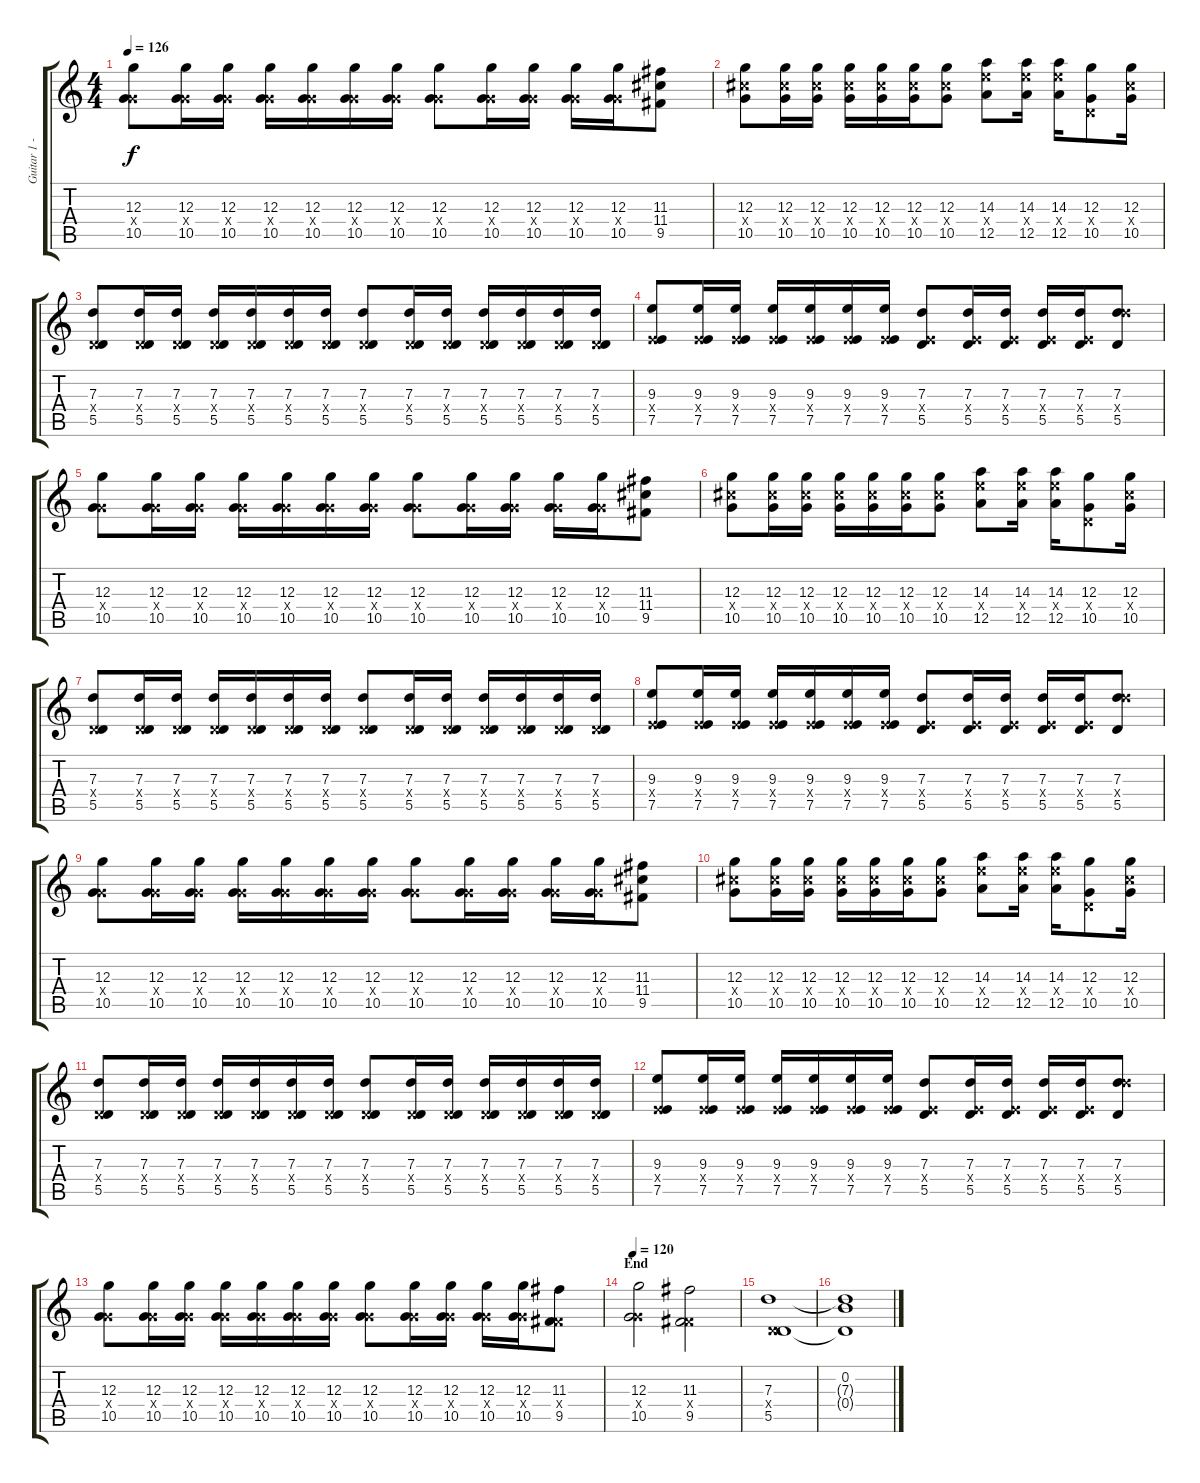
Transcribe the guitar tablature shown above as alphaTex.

\track ("Guitar 1 - Mathias" "Guitar 1 -") {instrument distortionguitar}
\staff {score tabs}
\tuning (E4 B3 G3 D3 A2 E2) {hide}
\ts (4 4)
\tempo 126
\clef g2
\ks c
(12.3 5.4{x} 10.5).8{dy f} (12.3 5.4{x} 10.5).16 (12.3 5.4{x} 10.5).16 (12.3 5.4{x} 10.5).16 (12.3 5.4{x} 10.5).16 (12.3 5.4{x} 10.5).16 (12.3 5.4{x} 10.5).16 (12.3 5.4{x} 10.5).8 (12.3 5.4{x} 10.5).16 (12.3 5.4{x} 10.5).16 (12.3 5.4{x} 10.5).16 (12.3 5.4{x} 10.5).16 (11.3 11.4 9.5).8 |
(12.3 11.4{x} 10.5).8 (12.3 11.4{x} 10.5).16 (12.3 11.4{x} 10.5).16 (12.3 11.4{x} 10.5).16 (12.3 11.4{x} 10.5).16 (12.3 11.4{x} 10.5).16 (12.3 11.4{x} 10.5).8 (14.3 14.4{x} 12.5).8 (14.3 14.4{x} 12.5).16 (14.3 14.4{x} 12.5).16 (12.3 0.4{x} 10.5).8 (12.3 11.4{x} 10.5).16 |
(7.3 0.4{x} 5.5).8 (7.3 0.4{x} 5.5).16 (7.3 0.4{x} 5.5).16 (7.3 0.4{x} 5.5).16 (7.3 0.4{x} 5.5).16 (7.3 0.4{x} 5.5).16 (7.3 0.4{x} 5.5).16 (7.3 0.4{x} 5.5).8 (7.3 0.4{x} 5.5).16 (7.3 0.4{x} 5.5).16 (7.3 0.4{x} 5.5).16 (7.3 0.4{x} 5.5).16 (7.3 0.4{x} 5.5).16 (7.3 0.4{x} 5.5).16 |
(9.3 2.4{x} 7.5).8 (9.3 2.4{x} 7.5).16 (9.3 2.4{x} 7.5).16 (9.3 2.4{x} 7.5).16 (9.3 2.4{x} 7.5).16 (9.3 2.4{x} 7.5).16 (9.3 2.4{x} 7.5).16 (7.3 2.4{x} 5.5).8 (7.3 2.4{x} 5.5).16 (7.3 2.4{x} 5.5).16 (7.3 2.4{x} 5.5).16 (7.3 2.4{x} 5.5).16 (7.3 12.4{x} 5.5).8 |
(12.3 5.4{x} 10.5).8 (12.3 5.4{x} 10.5).16 (12.3 5.4{x} 10.5).16 (12.3 5.4{x} 10.5).16 (12.3 5.4{x} 10.5).16 (12.3 5.4{x} 10.5).16 (12.3 5.4{x} 10.5).16 (12.3 5.4{x} 10.5).8 (12.3 5.4{x} 10.5).16 (12.3 5.4{x} 10.5).16 (12.3 5.4{x} 10.5).16 (12.3 5.4{x} 10.5).16 (11.3 11.4 9.5).8 |
(12.3 11.4{x} 10.5).8 (12.3 11.4{x} 10.5).16 (12.3 11.4{x} 10.5).16 (12.3 11.4{x} 10.5).16 (12.3 11.4{x} 10.5).16 (12.3 11.4{x} 10.5).16 (12.3 11.4{x} 10.5).8 (14.3 14.4{x} 12.5).8 (14.3 14.4{x} 12.5).16 (14.3 14.4{x} 12.5).16 (12.3 0.4{x} 10.5).8 (12.3 11.4{x} 10.5).16 |
(7.3 0.4{x} 5.5).8 (7.3 0.4{x} 5.5).16 (7.3 0.4{x} 5.5).16 (7.3 0.4{x} 5.5).16 (7.3 0.4{x} 5.5).16 (7.3 0.4{x} 5.5).16 (7.3 0.4{x} 5.5).16 (7.3 0.4{x} 5.5).8 (7.3 0.4{x} 5.5).16 (7.3 0.4{x} 5.5).16 (7.3 0.4{x} 5.5).16 (7.3 0.4{x} 5.5).16 (7.3 0.4{x} 5.5).16 (7.3 0.4{x} 5.5).16 |
(9.3 2.4{x} 7.5).8 (9.3 2.4{x} 7.5).16 (9.3 2.4{x} 7.5).16 (9.3 2.4{x} 7.5).16 (9.3 2.4{x} 7.5).16 (9.3 2.4{x} 7.5).16 (9.3 2.4{x} 7.5).16 (7.3 2.4{x} 5.5).8 (7.3 2.4{x} 5.5).16 (7.3 2.4{x} 5.5).16 (7.3 2.4{x} 5.5).16 (7.3 2.4{x} 5.5).16 (7.3 12.4{x} 5.5).8 |
(12.3 5.4{x} 10.5).8 (12.3 5.4{x} 10.5).16 (12.3 5.4{x} 10.5).16 (12.3 5.4{x} 10.5).16 (12.3 5.4{x} 10.5).16 (12.3 5.4{x} 10.5).16 (12.3 5.4{x} 10.5).16 (12.3 5.4{x} 10.5).8 (12.3 5.4{x} 10.5).16 (12.3 5.4{x} 10.5).16 (12.3 5.4{x} 10.5).16 (12.3 5.4{x} 10.5).16 (11.3 11.4 9.5).8 |
(12.3 11.4{x} 10.5).8 (12.3 11.4{x} 10.5).16 (12.3 11.4{x} 10.5).16 (12.3 11.4{x} 10.5).16 (12.3 11.4{x} 10.5).16 (12.3 11.4{x} 10.5).16 (12.3 11.4{x} 10.5).8 (14.3 14.4{x} 12.5).8 (14.3 14.4{x} 12.5).16 (14.3 14.4{x} 12.5).16 (12.3 0.4{x} 10.5).8 (12.3 11.4{x} 10.5).16 |
(7.3 0.4{x} 5.5).8 (7.3 0.4{x} 5.5).16 (7.3 0.4{x} 5.5).16 (7.3 0.4{x} 5.5).16 (7.3 0.4{x} 5.5).16 (7.3 0.4{x} 5.5).16 (7.3 0.4{x} 5.5).16 (7.3 0.4{x} 5.5).8 (7.3 0.4{x} 5.5).16 (7.3 0.4{x} 5.5).16 (7.3 0.4{x} 5.5).16 (7.3 0.4{x} 5.5).16 (7.3 0.4{x} 5.5).16 (7.3 0.4{x} 5.5).16 |
(9.3 2.4{x} 7.5).8 (9.3 2.4{x} 7.5).16 (9.3 2.4{x} 7.5).16 (9.3 2.4{x} 7.5).16 (9.3 2.4{x} 7.5).16 (9.3 2.4{x} 7.5).16 (9.3 2.4{x} 7.5).16 (7.3 2.4{x} 5.5).8 (7.3 2.4{x} 5.5).16 (7.3 2.4{x} 5.5).16 (7.3 2.4{x} 5.5).16 (7.3 2.4{x} 5.5).16 (7.3 12.4{x} 5.5).8 |
(12.3 5.4{x} 10.5).8 (12.3 5.4{x} 10.5).16 (12.3 5.4{x} 10.5).16 (12.3 5.4{x} 10.5).16 (12.3 5.4{x} 10.5).16 (12.3 5.4{x} 10.5).16 (12.3 5.4{x} 10.5).16 (12.3 5.4{x} 10.5).8 (12.3 5.4{x} 10.5).16 (12.3 5.4{x} 10.5).16 (12.3 5.4{x} 10.5).16 (12.3 5.4{x} 10.5).16 (11.3 4.4{x} 9.5).8 |
\section ("" "End")
\tempo 120
(12.3 5.4{x} 10.5).2 (11.3 4.4{x} 9.5).2 |
(7.3 0.4{x} 5.5).1 |
(0.2 7.3{t} 0.4{t}).1
